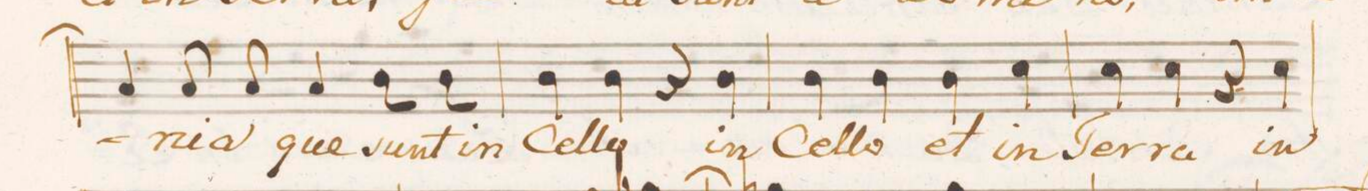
**kern	**text
*I"Tenore.	*
*clefC4	*
*k[]	*
*met(C.)	*
*M4/4	*
4G/]	.
8G/	-ni-
8G/	-a
4G/	que
8A\	sunt
8A\	in
=33	=33
4A\	Cel-
4A\	-lo
4r	.
4A\	in
=34	=34
4A\	Cel-
4A\	-lo
4A\	et
4B\	in
=35	=35
4B\	Ter-
4B\	-ra
4r	.
4B\	in
=36	=36
*-	*-
